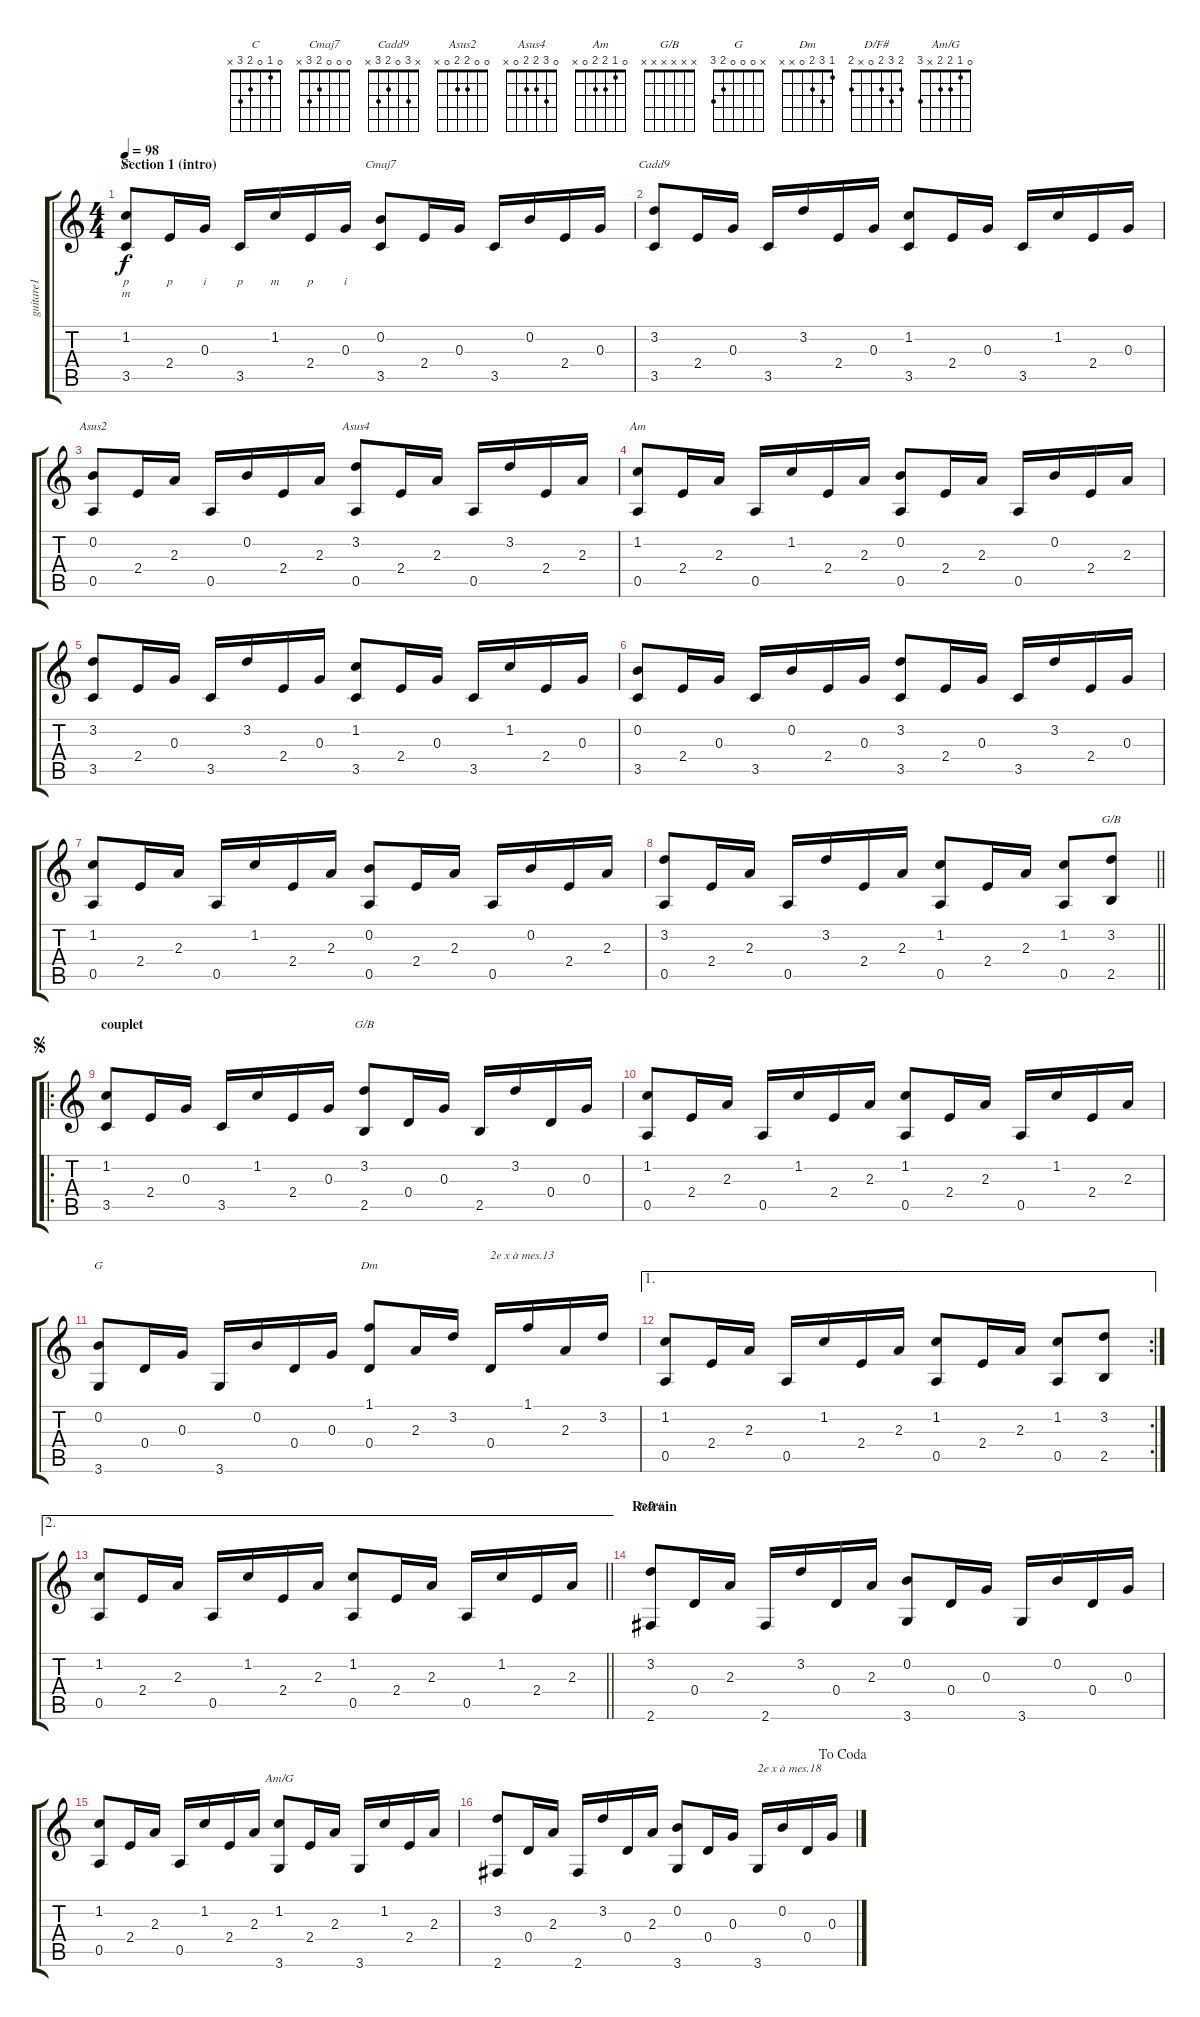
\track ("guitare1" "guitare1") {instrument acousticguitarsteel}
\staff {score tabs}
\tuning (E4 B3 G3 D3 A2 E2) {hide}
\chord ("C" 0 1 0 2 3 x)
\chord ("Cmaj7" 0 0 0 2 3 x)
\chord ("Cadd9" x 3 0 2 3 x)
\chord ("Asus2" 0 0 2 2 0 x)
\chord ("Asus4" 0 3 2 2 0 x)
\chord ("Am" 0 1 2 2 0 x)
\chord ("G/B" x 3 0 0 2 x)
\chord ("G/B" x x x x x x)
\chord ("G" x 0 0 0 2 3)
\chord ("Dm" 1 3 2 0 x x)
\chord ("D/F#" 2 3 2 0 x 2)
\chord ("Am/G" 0 1 2 2 x 3)
\ts (4 4)
\section ("" "Section 1 (intro)")
\tempo 98
\clef g2
\ks c
(1.2 3.5).8{ch "C" lyrics (0 "p") lyrics (1 "m") lyrics (2 "") lyrics (3 "") lyrics (4 "") dy f instrument acousticguitarsteel} 2.4.16{lyrics (0 "p") lyrics (1 "") lyrics (2 "") lyrics (3 "") lyrics (4 "")} 0.3.16{lyrics (0 "i") lyrics (1 "") lyrics (2 "") lyrics (3 "") lyrics (4 "")} 3.5.16{lyrics (0 "p") lyrics (1 "") lyrics (2 "") lyrics (3 "") lyrics (4 "")} 1.2.16{lyrics (0 "m") lyrics (1 "") lyrics (2 "") lyrics (3 "") lyrics (4 "")} 2.4.16{lyrics (0 "p") lyrics (1 "") lyrics (2 "") lyrics (3 "") lyrics (4 "")} 0.3.16{lyrics (0 "i") lyrics (1 "") lyrics (2 "") lyrics (3 "") lyrics (4 "")} (0.2 3.5).8{ch "Cmaj7"} 2.4.16 0.3.16 3.5.16 0.2.16 2.4.16 0.3.16 |
(3.2 3.5).8{ch "Cadd9"} 2.4.16 0.3.16 3.5.16 3.2.16 2.4.16 0.3.16 (1.2 3.5).8 2.4.16 0.3.16 3.5.16 1.2.16 2.4.16 0.3.16 |
(0.2 0.5).8{ch "Asus2"} 2.4.16 2.3.16 0.5.16 0.2.16 2.4.16 2.3.16 (3.2 0.5).8{ch "Asus4"} 2.4.16 2.3.16 0.5.16 3.2.16 2.4.16 2.3.16 |
(1.2 0.5).8{ch "Am"} 2.4.16 2.3.16 0.5.16 1.2.16 2.4.16 2.3.16 (0.2 0.5).8 2.4.16 2.3.16 0.5.16 0.2.16 2.4.16 2.3.16 |
(3.2 3.5).8 2.4.16 0.3.16 3.5.16 3.2.16 2.4.16 0.3.16 (1.2 3.5).8 2.4.16 0.3.16 3.5.16 1.2.16 2.4.16 0.3.16 |
(0.2 3.5).8 2.4.16 0.3.16 3.5.16 0.2.16 2.4.16 0.3.16 (3.2 3.5).8 2.4.16 0.3.16 3.5.16 3.2.16 2.4.16 0.3.16 |
(1.2 0.5).8 2.4.16 2.3.16 0.5.16 1.2.16 2.4.16 2.3.16 (0.2 0.5).8 2.4.16 2.3.16 0.5.16 0.2.16 2.4.16 2.3.16 |
\barLineRight lightlight
(3.2 0.5).8 2.4.16 2.3.16 0.5.16 3.2.16 2.4.16 2.3.16 (1.2 0.5).8 2.4.16 2.3.16 (1.2 0.5).8 (3.2 2.5).8{ch "G/B"} |
\ro
\section ("" "couplet")
\jump segno
(1.2 3.5).8 2.4.16 0.3.16 3.5.16 1.2.16 2.4.16 0.3.16 (3.2 2.5).8{ch "G/B"} 0.4.16 0.3.16 2.5.16 3.2.16 0.4.16 0.3.16 |
(1.2 0.5).8 2.4.16 2.3.16 0.5.16 1.2.16 2.4.16 2.3.16 (1.2 0.5).8 2.4.16 2.3.16 0.5.16 1.2.16 2.4.16 2.3.16 |
(0.2 3.6).8{ch "G"} 0.4.16 0.3.16 3.6.16 0.2.16 0.4.16 0.3.16 (1.1 0.4).8{ch "Dm"} 2.3.16 3.2.16 0.4.16{txt "2e x à mes.13"} 1.1.16 2.3.16 3.2.16 |
\ae 1
\rc 2
(1.2 0.5).8 2.4.16 2.3.16 0.5.16 1.2.16 2.4.16 2.3.16 (1.2 0.5).8 2.4.16 2.3.16 (1.2 0.5).8 (3.2 2.5).8 |
\ae 2
\barLineRight lightlight
(1.2 0.5).8 2.4.16 2.3.16 0.5.16 1.2.16 2.4.16 2.3.16 (1.2 0.5).8 2.4.16 2.3.16 0.5.16 1.2.16 2.4.16 2.3.16 |
\section ("" "Refrain")
(3.2 2.6).8{ch "D/F#"} 0.4.16 2.3.16 2.6.16 3.2.16 0.4.16 2.3.16 (0.2 3.6).8 0.4.16 0.3.16 3.6.16 0.2.16 0.4.16 0.3.16 |
(1.2 0.5).8 2.4.16 2.3.16 0.5.16 1.2.16 2.4.16 2.3.16 (1.2 3.6).8{ch "Am/G"} 2.4.16 2.3.16 3.6.16 1.2.16 2.4.16 2.3.16 |
\jump dacoda
(3.2 2.6).8 0.4.16 2.3.16 2.6.16 3.2.16 0.4.16 2.3.16 (0.2 3.6).8 0.4.16 0.3.16 3.6.16{txt "2e x à mes.18"} 0.2.16 0.4.16 0.3.16
